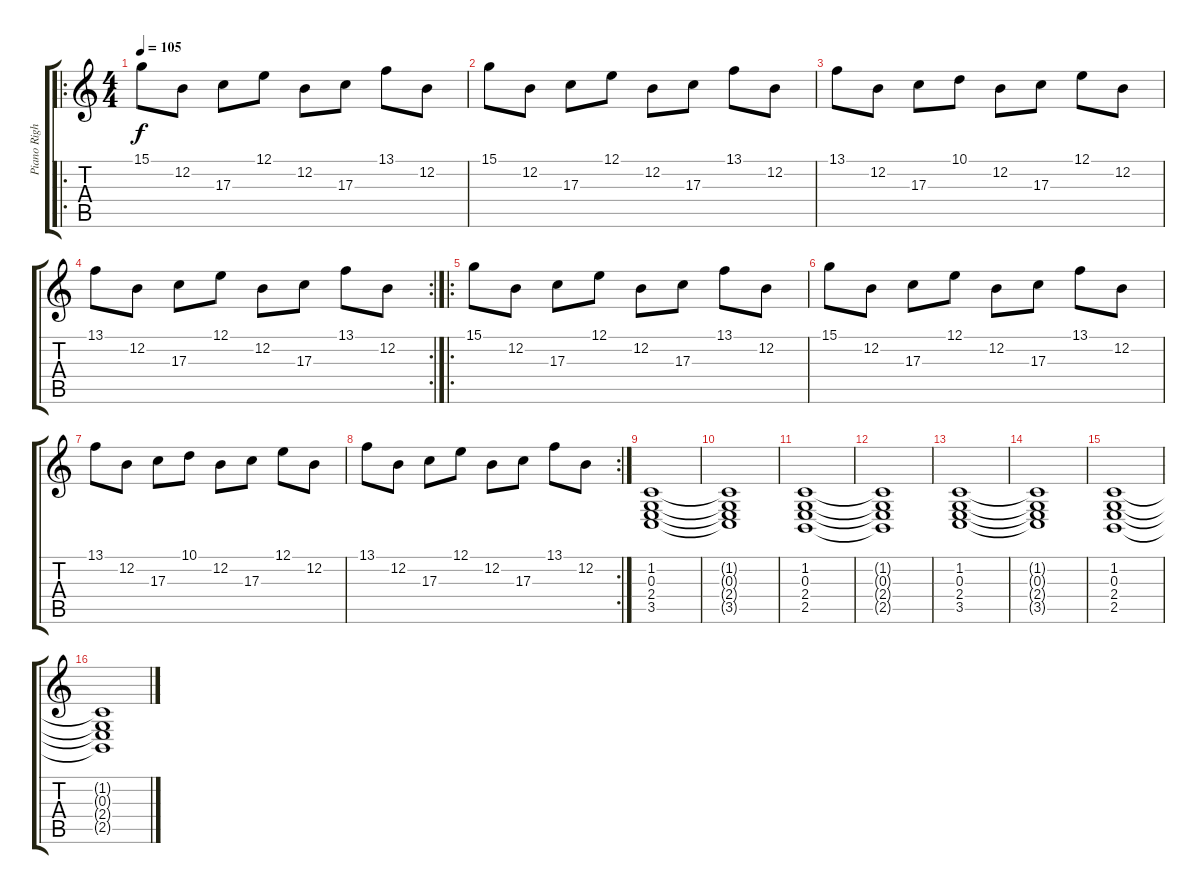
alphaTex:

\track ("Piano Right Hand" "Piano Righ") {instrument acousticgrandpiano}
\staff {score tabs}
\tuning (E4 B3 G3 D3 A2 E2) {hide}
\ro
\ts (4 4)
\tempo 105
\clef g2
\ks c
15.1.8{dy f} 12.2.8 17.3.8 12.1.8 12.2.8 17.3.8 13.1.8 12.2.8 |
15.1.8 12.2.8 17.3.8 12.1.8 12.2.8 17.3.8 13.1.8 12.2.8 |
13.1.8 12.2.8 17.3.8 10.1.8 12.2.8 17.3.8 12.1.8 12.2.8 |
\rc 2
13.1.8 12.2.8 17.3.8 12.1.8 12.2.8 17.3.8 13.1.8 12.2.8 |
\ro
15.1.8 12.2.8 17.3.8 12.1.8 12.2.8 17.3.8 13.1.8 12.2.8 |
15.1.8 12.2.8 17.3.8 12.1.8 12.2.8 17.3.8 13.1.8 12.2.8 |
13.1.8 12.2.8 17.3.8 10.1.8 12.2.8 17.3.8 12.1.8 12.2.8 |
\rc 2
13.1.8 12.2.8 17.3.8 12.1.8 12.2.8 17.3.8 13.1.8 12.2.8 |
(1.2 0.3 2.4 3.5).1{instrument pad2warm} |
(1.2{t} 0.3{t} 2.4{t} 3.5{t}).1 |
(1.2 0.3 2.4 2.5).1 |
(1.2{t} 0.3{t} 2.4{t} 2.5{t}).1 |
(1.2 0.3 2.4 3.5).1{instrument pad2warm} |
(1.2{t} 0.3{t} 2.4{t} 3.5{t}).1 |
(1.2 0.3 2.4 2.5).1 |
(1.2{t} 0.3{t} 2.4{t} 2.5{t}).1
